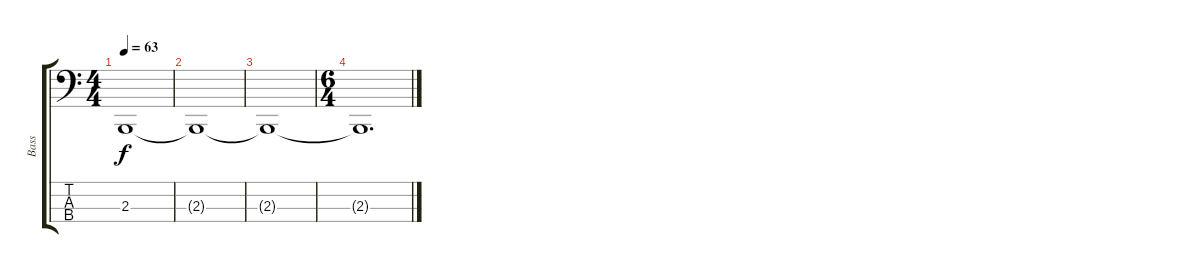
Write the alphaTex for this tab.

\track ("Bass" "Bass") {instrument percussiveorgan}
\staff {score tabs}
\tuning (G2 D2 A1 E1) {hide}
\ts (4 4)
\tempo 63
\clef f4
\ks c
2.3{t}.1{dy f} |
2.3{t}.1 |
2.3{t}.1 |
\ts (6 4)
2.3{t}.1{d}
